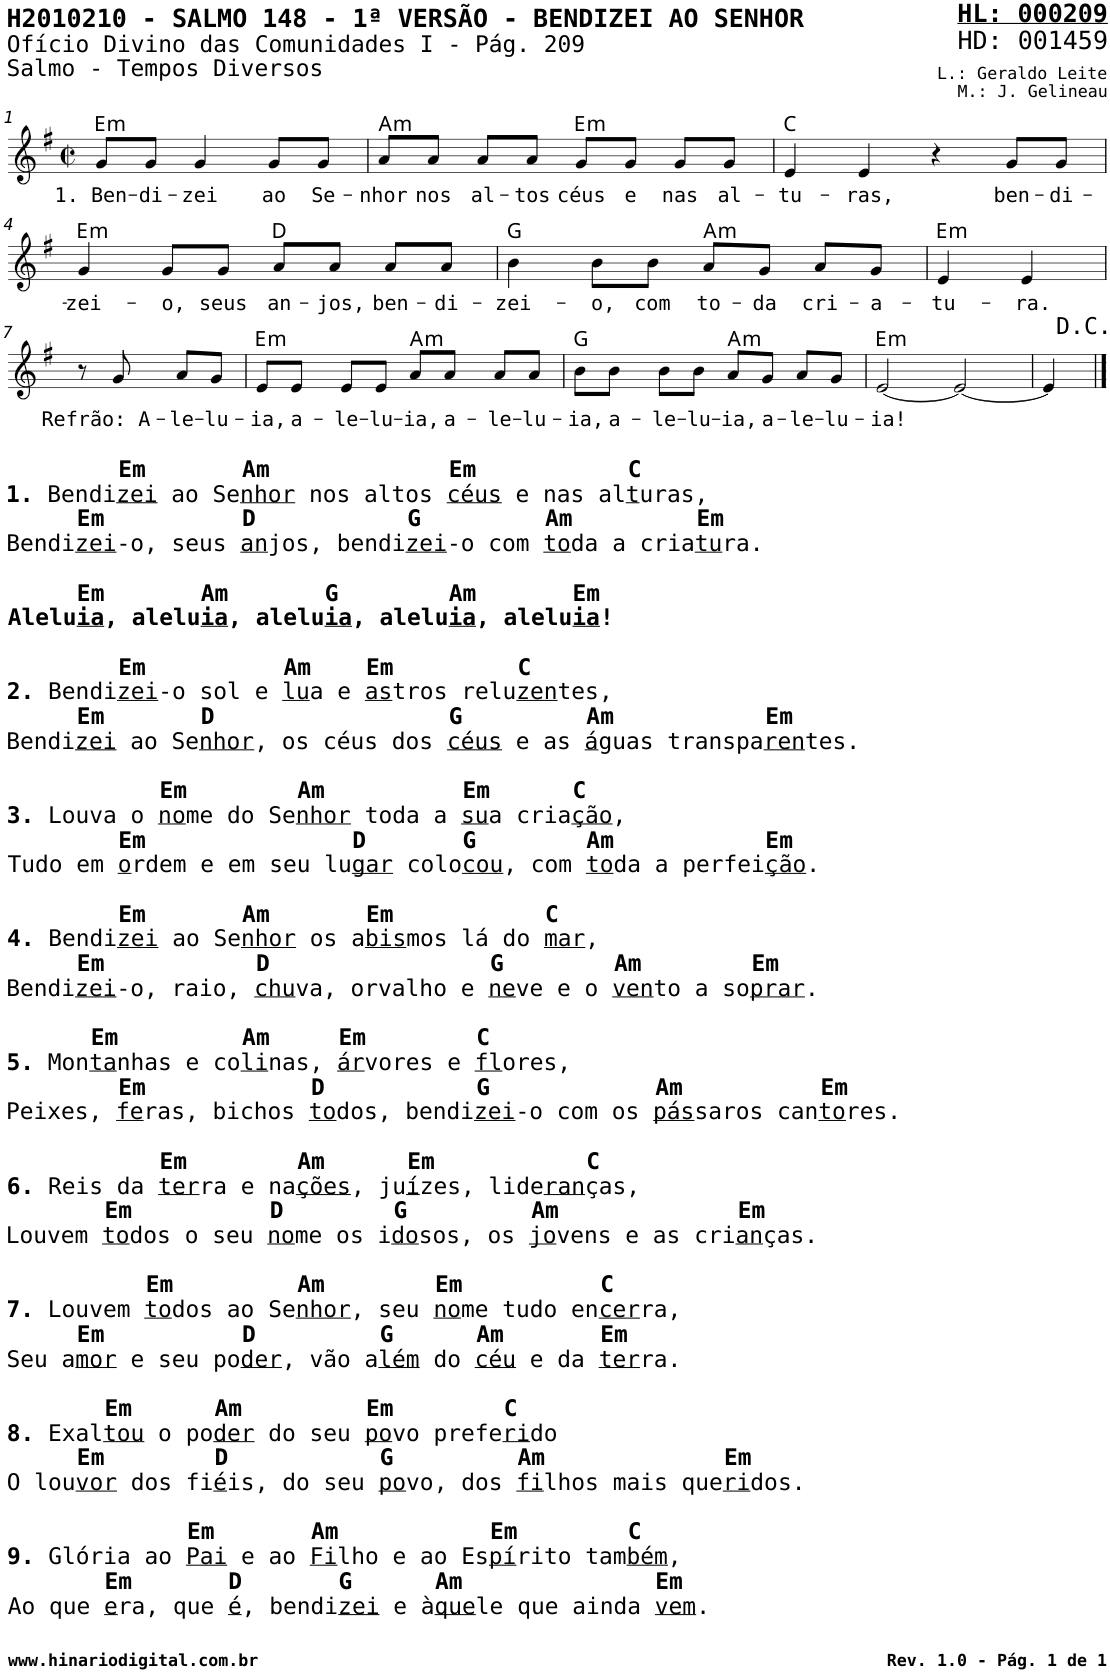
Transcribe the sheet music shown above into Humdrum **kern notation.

**kern	**text	**harte
*part1	*part1	*part1
*staff1	*staff1	*
*I"Voz	*	*
*I'V	*	*
*stria5	*	*
*clefG2	*	*
*k[f#]	*	*
*M2/2	*	*
*met(c|)	*	*
=1	=1	=1
!	!LO:LY:b	!LO:H:kt=m
8g/L	1. Ben-	E:min
!	!LO:LY:b	!
8g/J	-di-	.
!	!LO:LY:b	!
4g/	-zei	.
!	!LO:LY:b	!
8g/L	ao	.
!	!LO:LY:b	!
8g/J	Se-	.
=2	=2	=2
!	!LO:LY:b	!LO:H:kt=m
8a/L	-nhor	A:min
!	!LO:LY:b	!
8a/J	nos	.
!	!LO:LY:b	!
8a/L	al-	.
!	!LO:LY:b	!
8a/J	-tos	.
!	!LO:LY:b	!LO:H:kt=m
8g/L	céus	E:min
!	!LO:LY:b	!
8g/J	e	.
!	!LO:LY:b	!
8g/L	nas	.
!	!LO:LY:b	!
8g/J	al-	.
=3	=3	=3
!	!LO:LY:b	!
4e/	-tu-	C:maj
!	!LO:LY:b	!
4e/	-ras,	.
4r	.	.
!	!LO:LY:b	!
8g/L	ben-	.
!	!LO:LY:b	!
8g/J	-di-	.
!!LO:LB:g=z
=4	=4	=4
!	!LO:LY:b	!LO:H:kt=m
4g/	-zei-	E:min
!	!LO:LY:b	!
8g/L	-o,	.
!	!LO:LY:b	!
8g/J	seus	.
!	!LO:LY:b	!
8a/L	an-	D:maj
!	!LO:LY:b	!
8a/J	-jos,	.
!	!LO:LY:b	!
8a/L	ben-	.
!	!LO:LY:b	!
8a/J	-di-	.
=5	=5	=5
!	!LO:LY:b	!
4b\	-zei-	G:maj
!	!LO:LY:b	!
8b\L	-o,	.
!	!LO:LY:b	!
8b\J	com	.
!	!LO:LY:b	!LO:H:kt=m
8a/L	to-	A:min
!	!LO:LY:b	!
8g/J	-da	.
!	!LO:LY:b	!
8a/L	cri-	.
!	!LO:LY:b	!
8g/J	-a-	.
=6	=6	=6
!	!LO:LY:b	!LO:H:kt=m
4e/	-tu-	E:min
!	!LO:LY:b	!
4e/	-ra.	.
!!LO:LB:g=z
=7	=7	=7
!LO:TX:b:B:t=Em       Am             Em &nbsp;         C	!	!
!LO:TX:b:t=1.	!	!
!LO:TX:b:t=Bendi	!	!
!LO:TX:b:t=zei	!	!
!LO:TX:b:t=ao Se	!	!
!LO:TX:b:t=nhor	!	!
!LO:TX:b:t=nos altos	!	!
!LO:TX:b:t=céus	!	!
!LO:TX:b:t=e nas al	!	!
!LO:TX:b:t=t	!	!
!LO:TX:b:t=uras,	!	!
!LO:TX:b:B:t=Em          D           G         Am         Em	!	!
!LO:TX:b:t=Bendi	!	!
!LO:TX:b:t=zei	!	!
!LO:TX:b:t=-o, seus	!	!
!LO:TX:b:t=an	!	!
!LO:TX:b:t=jos, bendi	!	!
!LO:TX:b:t=zei	!	!
!LO:TX:b:t=-o com	!	!
!LO:TX:b:t=to	!	!
!LO:TX:b:t=da a cria	!	!
!LO:TX:b:t=tu	!	!
!LO:TX:b:t=ra.	!	!
!LO:TX:b:B:t=Em       Am       G        Am       Em	!	!
!LO:TX:b:t=Alelu	!	!
!LO:TX:b:t=ia	!	!
!LO:TX:b:t=, alelu	!	!
!LO:TX:b:t=ia	!	!
!LO:TX:b:t=, alelu	!	!
!LO:TX:b:t=ia	!	!
!LO:TX:b:t=, alelu	!	!
!LO:TX:b:t=ia	!	!
!LO:TX:b:t=, alelu	!	!
!LO:TX:b:t=ia	!	!
!LO:TX:b:t=!	!	!
!LO:TX:b:t=Em          Am    Em &nbsp;       C	!	!
!LO:TX:b:t=2.	!	!
!LO:TX:b:t=Bendi	!	!
!LO:TX:b:t=zei	!	!
!LO:TX:b:t=-o sol e	!	!
!LO:TX:b:t=lu	!	!
!LO:TX:b:t=a e	!	!
!LO:TX:b:t=as	!	!
!LO:TX:b:t=tros relu	!	!
!LO:TX:b:t=zen	!	!
!LO:TX:b:t=tes,	!	!
!LO:TX:b:B:t=Em       D                 G         Am           Em	!	!
!LO:TX:b:t=Bendi	!	!
!LO:TX:b:t=zei	!	!
!LO:TX:b:t=ao Se	!	!
!LO:TX:b:t=nhor	!	!
!LO:TX:b:t=, os céus dos	!	!
!LO:TX:b:t=céus	!	!
!LO:TX:b:t=e as	!	!
!LO:TX:b:t=á	!	!
!LO:TX:b:t=guas transpa	!	!
!LO:TX:b:t=ren	!	!
!LO:TX:b:t=tes.	!	!
!LO:TX:b:B:t=Em        Am          Em &nbsp;    C	!	!
!LO:TX:b:t=3.	!	!
!LO:TX:b:t=Louva o	!	!
!LO:TX:b:t=no	!	!
!LO:TX:b:t=me do Se	!	!
!LO:TX:b:t=nhor	!	!
!LO:TX:b:t=toda a	!	!
!LO:TX:b:t=su	!	!
!LO:TX:b:t=a cria	!	!
!LO:TX:b:t=ção	!	!
!LO:TX:b:t=,	!	!
!LO:TX:b:B:t=Em               D       G        Am           Em	!	!
!LO:TX:b:t=Tudo em	!	!
!LO:TX:b:t=o	!	!
!LO:TX:b:t=rdem e em seu lu	!	!
!LO:TX:b:t=gar	!	!
!LO:TX:b:t=colo	!	!
!LO:TX:b:t=cou	!	!
!LO:TX:b:t=, com	!	!
!LO:TX:b:t=to	!	!
!LO:TX:b:t=da a perfei	!	!
!LO:TX:b:t=ção	!	!
!LO:TX:b:t=.	!	!
!LO:TX:b:B:t=Em       Am       Em &nbsp;         C	!	!
!LO:TX:b:t=4.	!	!
!LO:TX:b:t=Bendi	!	!
!LO:TX:b:t=zei	!	!
!LO:TX:b:t=ao Se	!	!
!LO:TX:b:t=nhor	!	!
!LO:TX:b:t=os a	!	!
!LO:TX:b:t=bis	!	!
!LO:TX:b:t=mos lá do	!	!
!LO:TX:b:t=mar	!	!
!LO:TX:b:t=,	!	!
!LO:TX:b:B:t=Em           D                G        Am        Em	!	!
!LO:TX:b:t=Bendi	!	!
!LO:TX:b:t=zei	!	!
!LO:TX:b:t=-o, raio,	!	!
!LO:TX:b:t=chu	!	!
!LO:TX:b:t=va, orvalho e	!	!
!LO:TX:b:t=ne	!	!
!LO:TX:b:t=ve e o	!	!
!LO:TX:b:t=ven	!	!
!LO:TX:b:t=to a so	!	!
!LO:TX:b:t=prar	!	!
!LO:TX:b:t=.	!	!
!LO:TX:b:B:t=Em         Am     Em &nbsp;      C	!	!
!LO:TX:b:t=5.	!	!
!LO:TX:b:t=Mon	!	!
!LO:TX:b:t=ta	!	!
!LO:TX:b:t=nhas e co	!	!
!LO:TX:b:t=li	!	!
!LO:TX:b:t=nas,	!	!
!LO:TX:b:t=ár	!	!
!LO:TX:b:t=vores e	!	!
!LO:TX:b:t=fl	!	!
!LO:TX:b:t=ores,	!	!
!LO:TX:b:B:t=Em            D           G            Am          Em	!	!
!LO:TX:b:t=Peixes,	!	!
!LO:TX:b:t=fe	!	!
!LO:TX:b:t=ras, bichos	!	!
!LO:TX:b:t=to	!	!
!LO:TX:b:t=dos, bendi	!	!
!LO:TX:b:t=zei	!	!
!LO:TX:b:t=-o com os	!	!
!LO:TX:b:t=pás	!	!
!LO:TX:b:t=saros can	!	!
!LO:TX:b:t=to	!	!
!LO:TX:b:t=res.	!	!
!LO:TX:b:B:t=Em        Am      Em &nbsp;         C	!	!
!LO:TX:b:t=6.	!	!
!LO:TX:b:t=Reis da	!	!
!LO:TX:b:t=ter	!	!
!LO:TX:b:t=ra e na	!	!
!LO:TX:b:t=ções	!	!
!LO:TX:b:t=, ju	!	!
!LO:TX:b:t=í	!	!
!LO:TX:b:t=zes, lide	!	!
!LO:TX:b:t=ran	!	!
!LO:TX:b:t=ças,	!	!
!LO:TX:b:B:t=Em          D        G         Am             Em	!	!
!LO:TX:b:t=Louvem	!	!
!LO:TX:b:t=to	!	!
!LO:TX:b:t=dos o seu	!	!
!LO:TX:b:t=no	!	!
!LO:TX:b:t=me os i	!	!
!LO:TX:b:t=do	!	!
!LO:TX:b:t=sos, os	!	!
!LO:TX:b:t=jo	!	!
!LO:TX:b:t=vens e as cri	!	!
!LO:TX:b:t=an	!	!
!LO:TX:b:t=ças.	!	!
!LO:TX:b:B:t=Em         Am        Em &nbsp;        C	!	!
!LO:TX:b:t=7.	!	!
!LO:TX:b:t=Louvem	!	!
!LO:TX:b:t=to	!	!
!LO:TX:b:t=dos ao Se	!	!
!LO:TX:b:t=nhor	!	!
!LO:TX:b:t=, seu	!	!
!LO:TX:b:t=no	!	!
!LO:TX:b:t=me tudo en	!	!
!LO:TX:b:t=cer	!	!
!LO:TX:b:t=ra,	!	!
!LO:TX:b:B:t=Em          D         G      Am       Em	!	!
!LO:TX:b:t=Seu a	!	!
!LO:TX:b:t=mor	!	!
!LO:TX:b:t=e seu po	!	!
!LO:TX:b:t=der	!	!
!LO:TX:b:t=, vão a	!	!
!LO:TX:b:t=lém	!	!
!LO:TX:b:t=do	!	!
!LO:TX:b:t=céu	!	!
!LO:TX:b:t=e da	!	!
!LO:TX:b:t=ter	!	!
!LO:TX:b:t=ra.	!	!
!LO:TX:b:B:t=Em      Am         Em &nbsp;      C	!	!
!LO:TX:b:t=8.	!	!
!LO:TX:b:t=Exal	!	!
!LO:TX:b:t=tou	!	!
!LO:TX:b:t=o po	!	!
!LO:TX:b:t=der	!	!
!LO:TX:b:t=do seu	!	!
!LO:TX:b:t=po	!	!
!LO:TX:b:t=vo prefe	!	!
!LO:TX:b:t=ri	!	!
!LO:TX:b:t=do	!	!
!LO:TX:b:B:t=Em        D           G         Am             Em	!	!
!LO:TX:b:t=O lou	!	!
!LO:TX:b:t=vor	!	!
!LO:TX:b:t=dos fi	!	!
!LO:TX:b:t=é	!	!
!LO:TX:b:t=is, do seu	!	!
!LO:TX:b:t=po	!	!
!LO:TX:b:t=vo, dos	!	!
!LO:TX:b:t=fi	!	!
!LO:TX:b:t=lhos mais que	!	!
!LO:TX:b:t=ri	!	!
!LO:TX:b:t=dos.	!	!
!LO:TX:b:B:t=Em       Am           Em &nbsp;      C	!	!
!LO:TX:b:t=9.	!	!
!LO:TX:b:t=Glória ao	!	!
!LO:TX:b:t=Pai	!	!
!LO:TX:b:t=e ao	!	!
!LO:TX:b:t=Fi	!	!
!LO:TX:b:t=lho e ao Es	!	!
!LO:TX:b:t=pí	!	!
!LO:TX:b:t=rito tam	!	!
!LO:TX:b:t=bém	!	!
!LO:TX:b:t=,	!	!
!LO:TX:b:B:t=Em       D       G      Am              Em	!	!
!LO:TX:b:t=Ao que	!	!
!LO:TX:b:t=e	!	!
!LO:TX:b:t=ra, que	!	!
!LO:TX:b:t=é	!	!
!LO:TX:b:t=, bendi	!	!
!LO:TX:b:t=zei	!	!
!LO:TX:b:t=e à	!	!
!LO:TX:b:t=que	!	!
!LO:TX:b:t=le que ainda	!	!
!LO:TX:b:t=vem	!	!
!LO:TX:b:t=.	!	!
8r	.	.
!	!LO:LY:b	!
8g/	Refrão: A-	.
!	!LO:LY:b	!
8a/L	-le-	.
!	!LO:LY:b	!
8g/J	-lu-	.
=8	=8	=8
!	!LO:LY:b	!LO:H:kt=m
8e/L	-ia,	E:min
!	!LO:LY:b	!
8e/J	a-	.
!	!LO:LY:b	!
8e/L	-le-	.
!	!LO:LY:b	!
8e/J	-lu-	.
!	!LO:LY:b	!LO:H:kt=m
8a/L	-ia,	A:min
!	!LO:LY:b	!
8a/J	a-	.
!	!LO:LY:b	!
8a/L	-le-	.
!	!LO:LY:b	!
8a/J	-lu-	.
=9	=9	=9
!	!LO:LY:b	!
8b\L	-ia,	G:maj
!	!LO:LY:b	!
8b\J	a-	.
!	!LO:LY:b	!
8b\L	-le-	.
!	!LO:LY:b	!
8b\J	-lu-	.
!	!LO:LY:b	!LO:H:kt=m
8a/L	-ia,	A:min
!	!LO:LY:b	!
8g/J	a-	.
!	!LO:LY:b	!
8a/L	-le-	.
!	!LO:LY:b	!
8g/J	-lu-	.
=10	=10	=10
!	!LO:LY:b	!LO:H:kt=m
[2e/	-ia!	E:min
2e/_	.	.
=11	=11	=11
4e/]	.	.
==	==	==
*-	*-	*-
